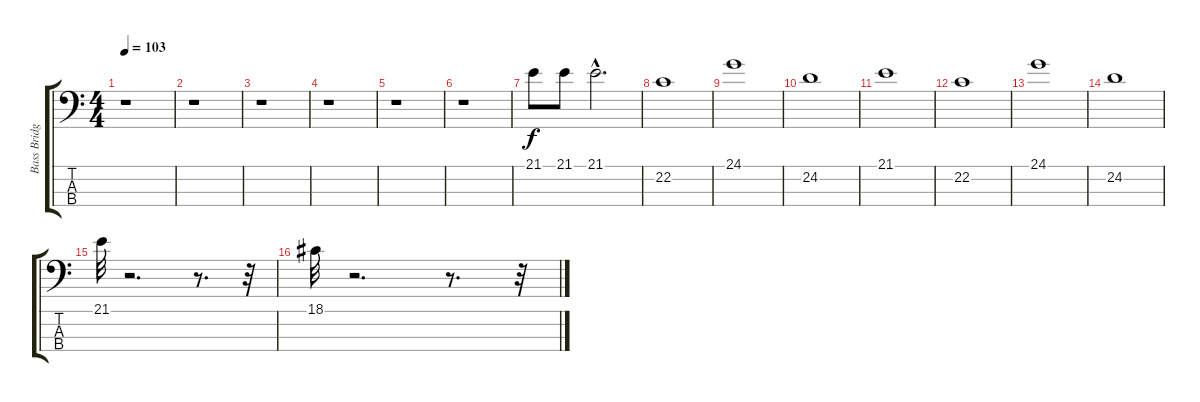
\track ("Bass Bridge" "Bass Bridg") {instrument tremolostrings}
\staff {score tabs}
\tuning (G2 D2 A1 E1) {hide}
\ts (4 4)
\tempo 103
\clef f4
\ks c
r.1{dy f} |
r.1 |
r.1 |
r.1 |
r.1 |
r.1 |
21.1.8 21.1.8 21.1{hac}.2{d} |
22.2.1 |
24.1.1 |
24.2.1 |
21.1.1 |
22.2.1 |
24.1.1 |
24.2.1 |
21.1.32 r.2{d} r.8{d} r.32 |
18.1.32 r.2{d} r.8{d} r.32
